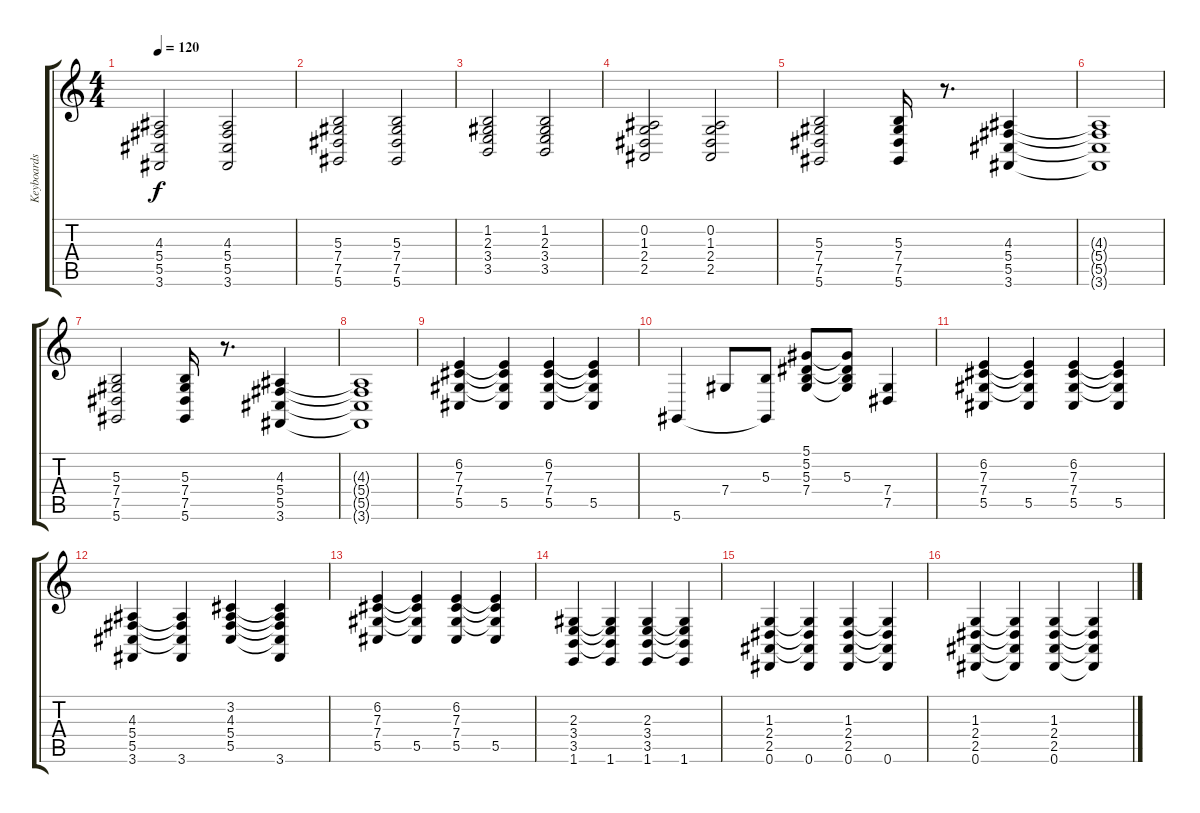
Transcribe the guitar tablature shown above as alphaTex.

\track ("Keyboards 2" "Keyboards ") {instrument brightacousticpiano}
\staff {score tabs}
\tuning (Eb4 Bb3 Gb3 Db3 Ab2 Eb2) {hide}
\ts (4 4)
\tempo 120
\clef g2
\ks c
(4.3 5.4 5.5 3.6).2{dy f} (4.3 5.4 5.5 3.6).2 |
(5.3 7.4 7.5 5.6).2 (5.3 7.4 7.5 5.6).2 |
(1.2 2.3 3.4 3.5).2 (1.2 2.3 3.4 3.5).2 |
(0.2 1.3 2.4 2.5).2 (0.2 1.3 2.4 2.5).2 |
(5.3 7.4 7.5 5.6).2 (5.3 7.4 7.5 5.6).16 r.8{d} (4.3 5.4 5.5 3.6).4 |
(4.3{t} 5.4{t} 5.5{t} 3.6{t}).1 |
(5.3 7.4 7.5 5.6).2 (5.3 7.4 7.5 5.6).16 r.8{d} (4.3 5.4 5.5 3.6).4 |
(4.3{t} 5.4{t} 5.5{t} 3.6{t}).1 |
(6.2 7.3 7.4 5.5).4 (6.2{t} 7.3{t} 7.4{t} 5.5).4 (6.2 7.3 7.4 5.5).4 (6.2{t} 7.3{t} 7.4{t} 5.5).4 |
5.6.4 7.4.8 (5.3 5.6{t}).8 (5.1 5.2 5.3 7.4).8 (5.1{t} 5.2{t} 5.3 7.4{t}).8 (7.4 7.5).4 |
(6.2 7.3 7.4 5.5).4 (6.2{t} 7.3{t} 7.4{t} 5.5).4 (6.2 7.3 7.4 5.5).4 (6.2{t} 7.3{t} 7.4{t} 5.5).4 |
(4.3 5.4 5.5 3.6).4 (4.3{t} 5.4{t} 5.5{t} 3.6).4 (3.2 4.3 5.4 5.5).4 (3.2{t} 4.3{t} 5.4{t} 5.5{t} 3.6).4 |
(6.2 7.3 7.4 5.5).4 (6.2{t} 7.3{t} 7.4{t} 5.5).4 (6.2 7.3 7.4 5.5).4 (6.2{t} 7.3{t} 7.4{t} 5.5).4 |
(2.3 3.4 3.5 1.6).4 (2.3{t} 3.4{t} 3.5{t} 1.6).4 (2.3 3.4 3.5 1.6).4 (2.3{t} 3.4{t} 3.5{t} 1.6).4 |
(1.3 2.4 2.5 0.6).4 (1.3{t} 2.4{t} 2.5{t} 0.6).4 (1.3 2.4 2.5 0.6).4 (1.3{t} 2.4{t} 2.5{t} 0.6).4 |
(1.3 2.4 2.5 0.6).4 (1.3{t} 2.4{t} 2.5{t} 0.6{t}).4 (1.3 2.4 2.5 0.6).4 (1.3{t} 2.4{t} 2.5{t} 0.6{t}).4
